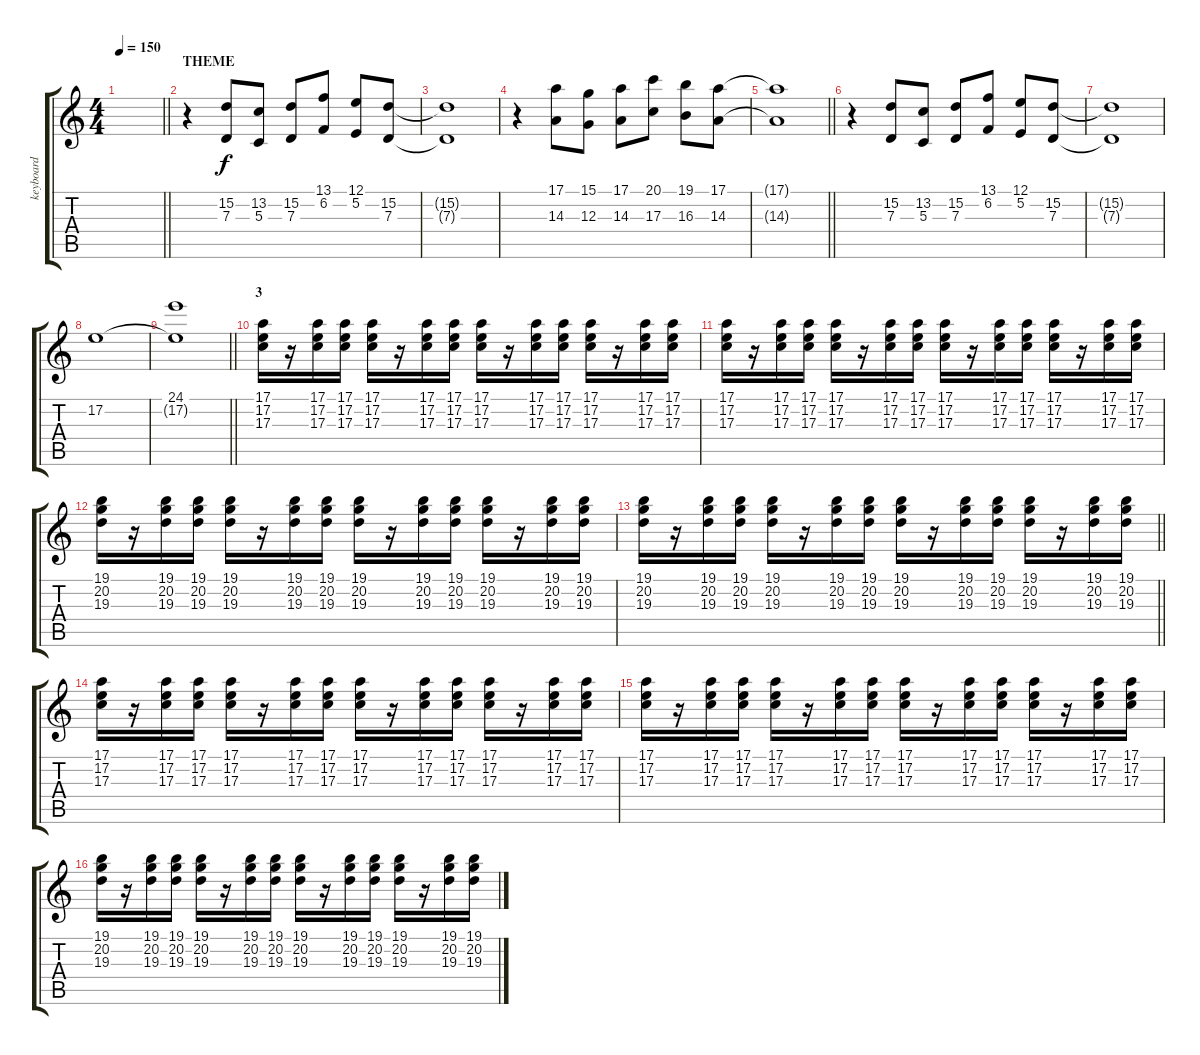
\track ("keyboard" "keyboard") {instrument lead1square}
\staff {score tabs}
\tuning (E4 B3 G3 D3 A2 E2) {hide}
\ts (4 4)
\tempo 150
\clef g2
\barLineRight lightlight
\ks c
|
\section ("" "THEME")
r.4{volume 15} (15.2 7.3).8 (13.2 5.3).8 (15.2 7.3).8 (13.1 6.2).8 (12.1 5.2).8 (15.2 7.3).8 |
(15.2{t} 7.3{t}).1 |
r.4 (17.1 14.3).8 (15.1 12.3).8 (17.1 14.3).8 (20.1 17.3).8 (19.1 16.3).8 (17.1 14.3).8 |
\barLineRight lightlight
(17.1{t} 14.3{t}).1 |
r.4 (15.2 7.3).8 (13.2 5.3).8 (15.2 7.3).8 (13.1 6.2).8 (12.1 5.2).8 (15.2 7.3).8 |
(15.2{t} 7.3{t}).1 |
17.2.1 |
\barLineRight lightlight
(24.1 17.2{t}).1 |
\section ("" "3")
(17.1 17.2 17.3).16{volume 9} r.16 (17.1 17.2 17.3).16 (17.1 17.2 17.3).16 (17.1 17.2 17.3).16 r.16 (17.1 17.2 17.3).16 (17.1 17.2 17.3).16 (17.1 17.2 17.3).16 r.16 (17.1 17.2 17.3).16 (17.1 17.2 17.3).16 (17.1 17.2 17.3).16 r.16 (17.1 17.2 17.3).16 (17.1 17.2 17.3).16 |
(17.1 17.2 17.3).16 r.16 (17.1 17.2 17.3).16 (17.1 17.2 17.3).16 (17.1 17.2 17.3).16 r.16 (17.1 17.2 17.3).16 (17.1 17.2 17.3).16 (17.1 17.2 17.3).16 r.16 (17.1 17.2 17.3).16 (17.1 17.2 17.3).16 (17.1 17.2 17.3).16 r.16 (17.1 17.2 17.3).16 (17.1 17.2 17.3).16 |
(19.1 20.2 19.3).16 r.16 (19.1 20.2 19.3).16 (19.1 20.2 19.3).16 (19.1 20.2 19.3).16 r.16 (19.1 20.2 19.3).16 (19.1 20.2 19.3).16 (19.1 20.2 19.3).16 r.16 (19.1 20.2 19.3).16 (19.1 20.2 19.3).16 (19.1 20.2 19.3).16 r.16 (19.1 20.2 19.3).16 (19.1 20.2 19.3).16 |
\barLineRight lightlight
(19.1 20.2 19.3).16 r.16 (19.1 20.2 19.3).16 (19.1 20.2 19.3).16 (19.1 20.2 19.3).16 r.16 (19.1 20.2 19.3).16 (19.1 20.2 19.3).16 (19.1 20.2 19.3).16 r.16 (19.1 20.2 19.3).16 (19.1 20.2 19.3).16 (19.1 20.2 19.3).16 r.16 (19.1 20.2 19.3).16 (19.1 20.2 19.3).16 |
(17.1 17.2 17.3).16 r.16 (17.1 17.2 17.3).16 (17.1 17.2 17.3).16 (17.1 17.2 17.3).16 r.16 (17.1 17.2 17.3).16 (17.1 17.2 17.3).16 (17.1 17.2 17.3).16 r.16 (17.1 17.2 17.3).16 (17.1 17.2 17.3).16 (17.1 17.2 17.3).16 r.16 (17.1 17.2 17.3).16 (17.1 17.2 17.3).16 |
(17.1 17.2 17.3).16 r.16 (17.1 17.2 17.3).16 (17.1 17.2 17.3).16 (17.1 17.2 17.3).16 r.16 (17.1 17.2 17.3).16 (17.1 17.2 17.3).16 (17.1 17.2 17.3).16 r.16 (17.1 17.2 17.3).16 (17.1 17.2 17.3).16 (17.1 17.2 17.3).16 r.16 (17.1 17.2 17.3).16 (17.1 17.2 17.3).16 |
(19.1 20.2 19.3).16 r.16 (19.1 20.2 19.3).16 (19.1 20.2 19.3).16 (19.1 20.2 19.3).16 r.16 (19.1 20.2 19.3).16 (19.1 20.2 19.3).16 (19.1 20.2 19.3).16 r.16 (19.1 20.2 19.3).16 (19.1 20.2 19.3).16 (19.1 20.2 19.3).16 r.16 (19.1 20.2 19.3).16 (19.1 20.2 19.3).16
